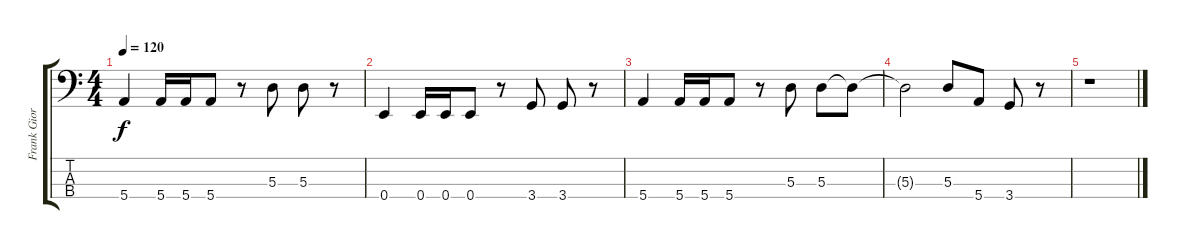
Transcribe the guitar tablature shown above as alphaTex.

\track ("Frank Giordano" "Frank Gior") {instrument overdrivenguitar}
\staff {score tabs}
\tuning (G2 D2 A1 E1) {hide}
\ts (4 4)
\tempo 120
\clef f4
\ks c
5.4.4{dy f} 5.4.16 5.4.16 5.4.8 r.8 5.3.8 5.3.8 r.8 |
0.4.4 0.4.16 0.4.16 0.4.8 r.8 3.4.8 3.4.8 r.8 |
5.4.4 5.4.16 5.4.16 5.4.8 r.8 5.3.8 5.3.8 5.3{t}.8 |
5.3{t}.2 5.3.8 5.4.8 3.4.8 r.8 |
r.1
